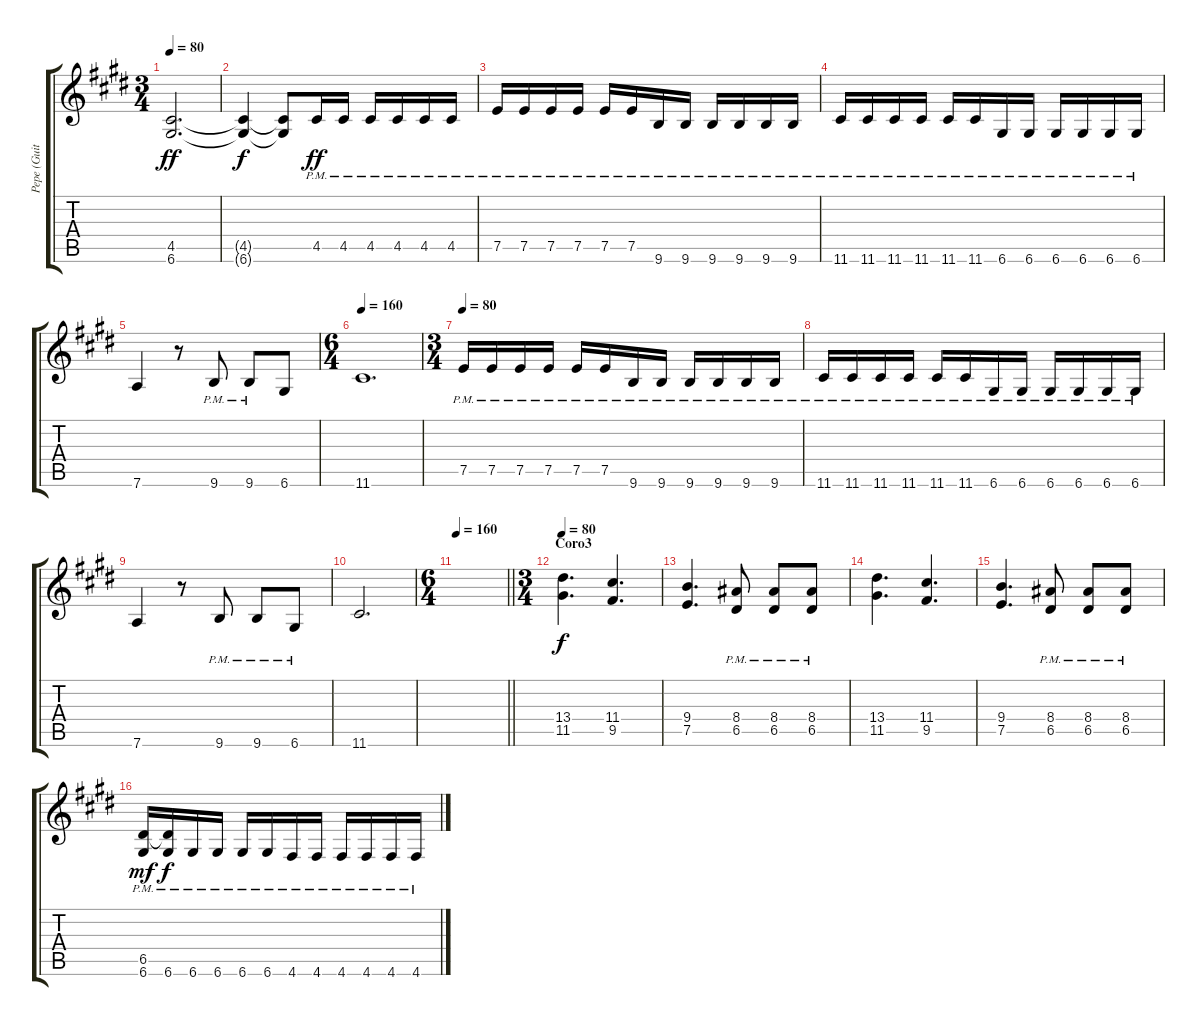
\track ("Pepe (Guitarra)" "Pepe (Guit") {instrument distortionguitar}
\staff {score tabs}
\tuning (E4 B3 G3 D3 A2 D2) {hide}
\ts (3 4)
\tempo 80
\clef g2
\ks c#minor
(4.5 6.6).2{d dy ff} |
(4.5{t} 6.6{t}).4{dy f} (4.5{t} 6.6{t}).8 4.5{pm}.16{dy ff} 4.5{pm}.16 4.5{pm}.16 4.5{pm}.16 4.5{pm}.16 4.5{pm}.16 |
7.5{pm}.16 7.5{pm}.16 7.5{pm}.16 7.5{pm}.16 7.5{pm}.16 7.5{pm}.16 9.6{pm}.16 9.6{pm}.16 9.6{pm}.16 9.6{pm}.16 9.6{pm}.16 9.6{pm}.16 |
11.6{pm}.16 11.6{pm}.16 11.6{pm}.16 11.6{pm}.16 11.6{pm}.16 11.6{pm}.16 6.6{pm}.16 6.6{pm}.16 6.6{pm}.16 6.6{pm}.16 6.6{pm}.16 6.6{pm}.16 |
7.6.4 r.8 9.6{pm}.8 9.6{pm}.8 6.6.8 |
\ts (6 4)
\tempo 160
11.6.1{d} |
\ts (3 4)
\tempo 80
7.5{pm}.16 7.5{pm}.16 7.5{pm}.16 7.5{pm}.16 7.5{pm}.16 7.5{pm}.16 9.6{pm}.16 9.6{pm}.16 9.6{pm}.16 9.6{pm}.16 9.6{pm}.16 9.6{pm}.16 |
11.6{pm}.16 11.6{pm}.16 11.6{pm}.16 11.6{pm}.16 11.6{pm}.16 11.6{pm}.16 6.6{pm}.16 6.6{pm}.16 6.6{pm}.16 6.6{pm}.16 6.6{pm}.16 6.6{pm}.16 |
7.6.4 r.8 9.6{pm}.8 9.6{pm}.8 6.6{pm}.8 |
11.6.2{d} |
\ts (6 4)
\tempo 160
\barLineRight lightlight
|
\ts (3 4)
\section ("" "Coro3")
\tempo 80
(13.4 11.5).4{d dy f} (11.4 9.5).4{d} |
(9.4 7.5).4{d} (8.4{pm} 6.5{pm}).8 (8.4{pm} 6.5{pm}).8 (8.4{pm} 6.5{pm}).8 |
(13.4 11.5).4{d} (11.4 9.5).4{d} |
(9.4 7.5).4{d} (8.4{pm} 6.5{pm}).8 (8.4{pm} 6.5{pm}).8 (8.4{pm} 6.5{pm}).8 |
(6.5 6.6{pm}).16{dy mf} (6.5{t} 6.6{pm}).16{dy f} 6.6{pm}.16 6.6{pm}.16 6.6{pm}.16 6.6{pm}.16 4.6{pm}.16 4.6{pm}.16 4.6{pm}.16 4.6{pm}.16 4.6{pm}.16 4.6{pm}.16
